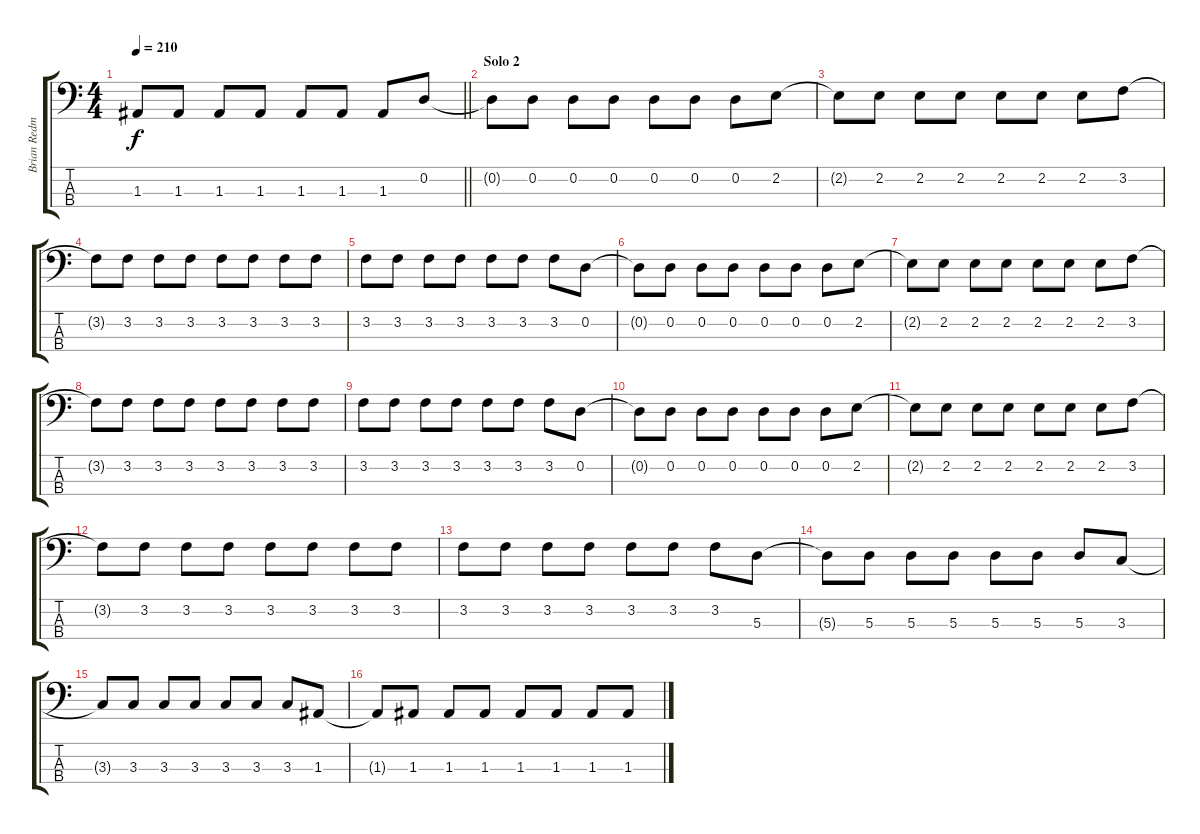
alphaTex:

\track ("Brian Redman" "Brian Redm") {instrument electricbassfinger}
\staff {score tabs}
\tuning (G2 D2 A1 D1) {hide}
\ts (4 4)
\tempo 210
\clef f4
\barLineRight lightlight
\ks c
1.3.8{dy f} 1.3.8 1.3.8 1.3.8 1.3.8 1.3.8 1.3.8 0.2.8 |
\section ("" "Solo 2")
0.2{t}.8 0.2.8 0.2.8 0.2.8 0.2.8 0.2.8 0.2.8 2.2.8 |
2.2{t}.8 2.2.8 2.2.8 2.2.8 2.2.8 2.2.8 2.2.8 3.2.8 |
3.2{t}.8 3.2.8 3.2.8 3.2.8 3.2.8 3.2.8 3.2.8 3.2.8 |
3.2.8 3.2.8 3.2.8 3.2.8 3.2.8 3.2.8 3.2.8 0.2.8 |
0.2{t}.8 0.2.8 0.2.8 0.2.8 0.2.8 0.2.8 0.2.8 2.2.8 |
2.2{t}.8 2.2.8 2.2.8 2.2.8 2.2.8 2.2.8 2.2.8 3.2.8 |
3.2{t}.8 3.2.8 3.2.8 3.2.8 3.2.8 3.2.8 3.2.8 3.2.8 |
3.2.8 3.2.8 3.2.8 3.2.8 3.2.8 3.2.8 3.2.8 0.2.8 |
0.2{t}.8 0.2.8 0.2.8 0.2.8 0.2.8 0.2.8 0.2.8 2.2.8 |
2.2{t}.8 2.2.8 2.2.8 2.2.8 2.2.8 2.2.8 2.2.8 3.2.8 |
3.2{t}.8 3.2.8 3.2.8 3.2.8 3.2.8 3.2.8 3.2.8 3.2.8 |
3.2.8 3.2.8 3.2.8 3.2.8 3.2.8 3.2.8 3.2.8 5.3.8 |
5.3{t}.8 5.3.8 5.3.8 5.3.8 5.3.8 5.3.8 5.3.8 3.3.8 |
3.3{t}.8 3.3.8 3.3.8 3.3.8 3.3.8 3.3.8 3.3.8 1.3.8 |
1.3{t}.8 1.3.8 1.3.8 1.3.8 1.3.8 1.3.8 1.3.8 1.3.8
